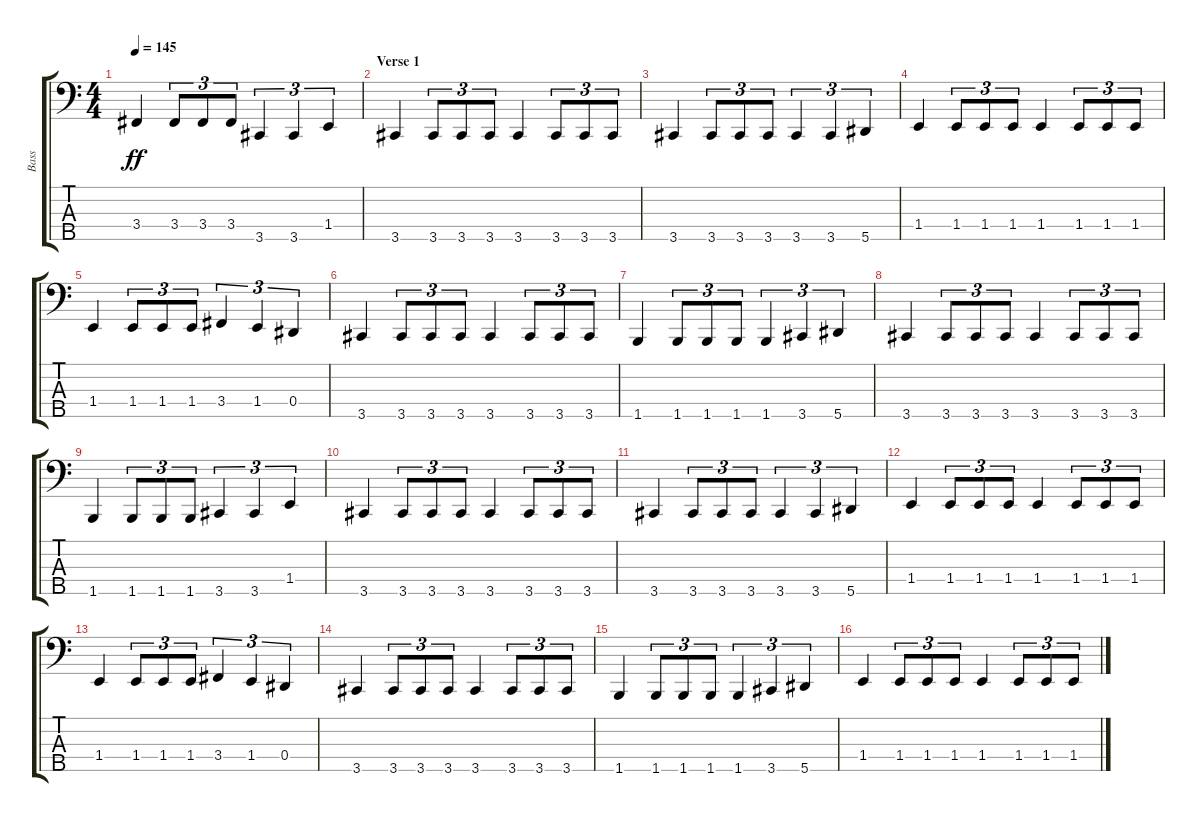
\track ("Bass" "Bass") {instrument electricbasspick}
\staff {score tabs}
\tuning (Gb2 Db2 Ab1 Eb1 Bb0) {hide}
\ts (4 4)
\tempo 145
\clef f4
\ks c
3.4.4{dy ff} 3.4.8{tu (3 2)} 3.4.8{tu (3 2)} 3.4.8{tu (3 2)} 3.5.4{tu (3 2)} 3.5.4{tu (3 2)} 1.4.4{tu (3 2)} |
\section ("" "Verse 1")
3.5.4 3.5.8{tu (3 2)} 3.5.8{tu (3 2)} 3.5.8{tu (3 2)} 3.5.4 3.5.8{tu (3 2)} 3.5.8{tu (3 2)} 3.5.8{tu (3 2)} |
3.5.4 3.5.8{tu (3 2)} 3.5.8{tu (3 2)} 3.5.8{tu (3 2)} 3.5.4{tu (3 2)} 3.5.4{tu (3 2)} 5.5.4{tu (3 2)} |
1.4.4 1.4.8{tu (3 2)} 1.4.8{tu (3 2)} 1.4.8{tu (3 2)} 1.4.4 1.4.8{tu (3 2)} 1.4.8{tu (3 2)} 1.4.8{tu (3 2)} |
1.4.4 1.4.8{tu (3 2)} 1.4.8{tu (3 2)} 1.4.8{tu (3 2)} 3.4.4{tu (3 2)} 1.4.4{tu (3 2)} 0.4.4{tu (3 2)} |
3.5.4 3.5.8{tu (3 2)} 3.5.8{tu (3 2)} 3.5.8{tu (3 2)} 3.5.4 3.5.8{tu (3 2)} 3.5.8{tu (3 2)} 3.5.8{tu (3 2)} |
1.5.4 1.5.8{tu (3 2)} 1.5.8{tu (3 2)} 1.5.8{tu (3 2)} 1.5.4{tu (3 2)} 3.5.4{tu (3 2)} 5.5.4{tu (3 2)} |
3.5.4 3.5.8{tu (3 2)} 3.5.8{tu (3 2)} 3.5.8{tu (3 2)} 3.5.4 3.5.8{tu (3 2)} 3.5.8{tu (3 2)} 3.5.8{tu (3 2)} |
1.5.4 1.5.8{tu (3 2)} 1.5.8{tu (3 2)} 1.5.8{tu (3 2)} 3.5.4{tu (3 2)} 3.5.4{tu (3 2)} 1.4.4{tu (3 2)} |
3.5.4 3.5.8{tu (3 2)} 3.5.8{tu (3 2)} 3.5.8{tu (3 2)} 3.5.4 3.5.8{tu (3 2)} 3.5.8{tu (3 2)} 3.5.8{tu (3 2)} |
3.5.4 3.5.8{tu (3 2)} 3.5.8{tu (3 2)} 3.5.8{tu (3 2)} 3.5.4{tu (3 2)} 3.5.4{tu (3 2)} 5.5.4{tu (3 2)} |
1.4.4 1.4.8{tu (3 2)} 1.4.8{tu (3 2)} 1.4.8{tu (3 2)} 1.4.4 1.4.8{tu (3 2)} 1.4.8{tu (3 2)} 1.4.8{tu (3 2)} |
1.4.4 1.4.8{tu (3 2)} 1.4.8{tu (3 2)} 1.4.8{tu (3 2)} 3.4.4{tu (3 2)} 1.4.4{tu (3 2)} 0.4.4{tu (3 2)} |
3.5.4 3.5.8{tu (3 2)} 3.5.8{tu (3 2)} 3.5.8{tu (3 2)} 3.5.4 3.5.8{tu (3 2)} 3.5.8{tu (3 2)} 3.5.8{tu (3 2)} |
1.5.4 1.5.8{tu (3 2)} 1.5.8{tu (3 2)} 1.5.8{tu (3 2)} 1.5.4{tu (3 2)} 3.5.4{tu (3 2)} 5.5.4{tu (3 2)} |
1.4.4 1.4.8{tu (3 2)} 1.4.8{tu (3 2)} 1.4.8{tu (3 2)} 1.4.4 1.4.8{tu (3 2)} 1.4.8{tu (3 2)} 1.4.8{tu (3 2)}
